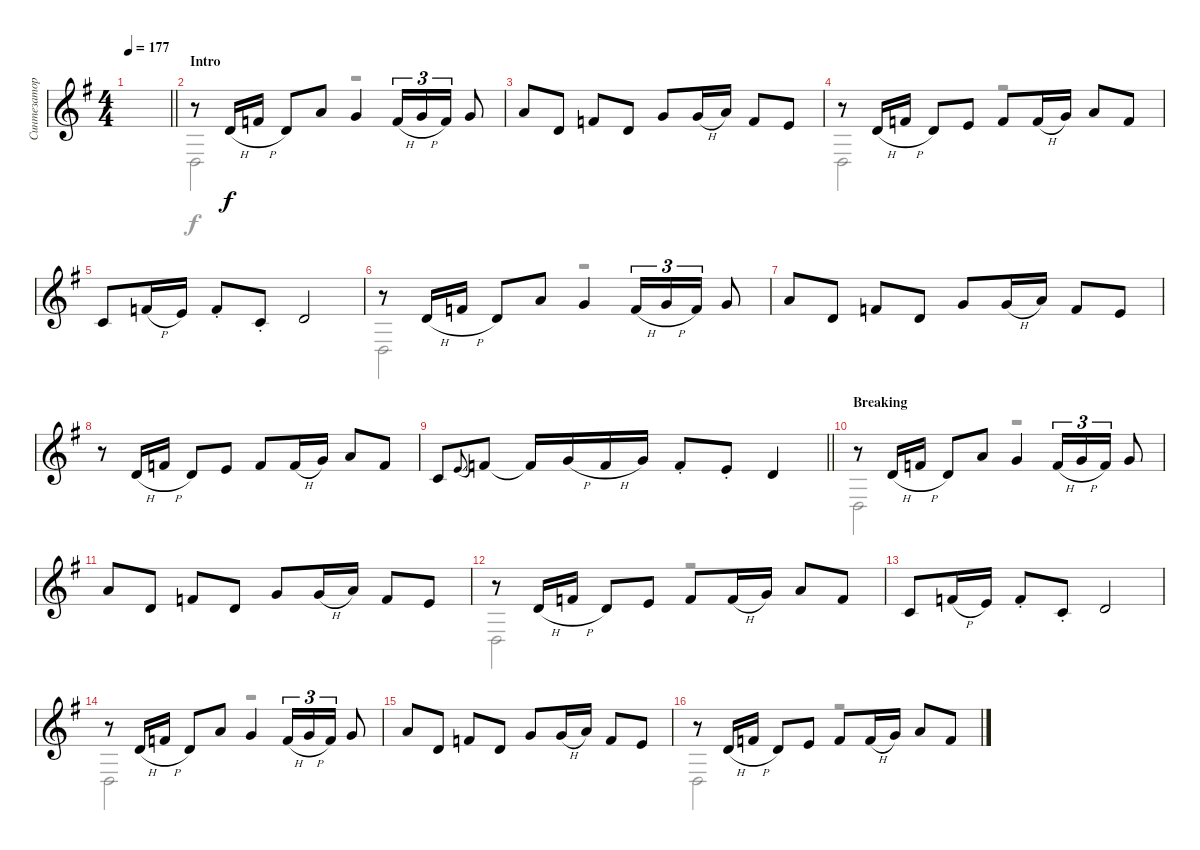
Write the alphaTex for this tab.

\track ("Синтезатор" "Синтезатор") {instrument synthbrass1}
\staff {score}
\tuning (E4 B3 G3 D3 A2 E2) {hide}
\voice
\ts (4 4)
\tempo 177
\clef g2
\barLineRight lightlight
\ks eminor
|
\section ("" "Intro")
r.8 3.2{h}.16 6.2{h}.16 3.2.8 5.1.8 3.1.4 1.1{h}.16{tu (3 2)} 3.1{h}.16{tu (3 2)} 1.1.16{tu (3 2)} 3.1.8 |
5.1.8 3.2.8 1.1.8 3.2.8 3.1.8 3.1{h}.16 5.1.16 1.1.8 0.1.8 |
r.8 3.2{h}.16 6.2{h}.16 3.2.8 5.2.8 1.1.8 1.1{h}.16 3.1.16 5.1.8 1.1.8 |
1.2.8 1.1{h}.16 0.1.16 1.1{st}.8 1.2{st}.8 3.2.2 |
r.8 3.2{h}.16 6.2{h}.16 3.2.8 5.1.8 3.1.4 1.1{h}.16{tu (3 2)} 3.1{h}.16{tu (3 2)} 1.1.16{tu (3 2)} 3.1.8 |
5.1.8 3.2.8 1.1.8 3.2.8 3.1.8 3.1{h}.16 5.1.16 1.1.8 0.1.8 |
r.8 3.2{h}.16 6.2{h}.16 3.2.8 5.2.8 1.1.8 1.1{h}.16 3.1.16 5.1.8 1.1.8 |
\barLineRight lightlight
1.2.8 0.1{sl}.8{gr onbeat} 1.1.8 1.1{t}.16 3.1{h}.16 1.1{h}.16 3.1.16 1.1{st}.8 0.1{st}.8 3.2.4 |
\section ("" "Breaking")
r.8 3.2{h}.16 6.2{h}.16 3.2.8 5.1.8 3.1.4 1.1{h}.16{tu (3 2)} 3.1{h}.16{tu (3 2)} 1.1.16{tu (3 2)} 3.1.8 |
5.1.8 3.2.8 1.1.8 3.2.8 3.1.8 3.1{h}.16 5.1.16 1.1.8 0.1.8 |
r.8 3.2{h}.16 6.2{h}.16 3.2.8 5.2.8 1.1.8 1.1{h}.16 3.1.16 5.1.8 1.1.8 |
1.2.8 1.1{h}.16 0.1.16 1.1{st}.8 1.2{st}.8 3.2.2 |
r.8 3.2{h}.16 6.2{h}.16 3.2.8 5.1.8 3.1.4 1.1{h}.16{tu (3 2)} 3.1{h}.16{tu (3 2)} 1.1.16{tu (3 2)} 3.1.8 |
5.1.8 3.2.8 1.1.8 3.2.8 3.1.8 3.1{h}.16 5.1.16 1.1.8 0.1.8 |
r.8 3.2{h}.16 6.2{h}.16 3.2.8 5.2.8 1.1.8 1.1{h}.16 3.1.16 5.1.8 1.1.8
\voice
\clef g2
\ottava regular
\simile none
\barLineRight lightlight
\ks eminor
|
0.4.2 r.2 |
|
0.4.2 r.2 |
|
0.4.2 r.2 |
|
|
\barLineRight lightlight
|
0.4.2 r.2 |
|
0.4.2 r.2 |
|
0.4.2 r.2 |
|
0.4.2 r.2
